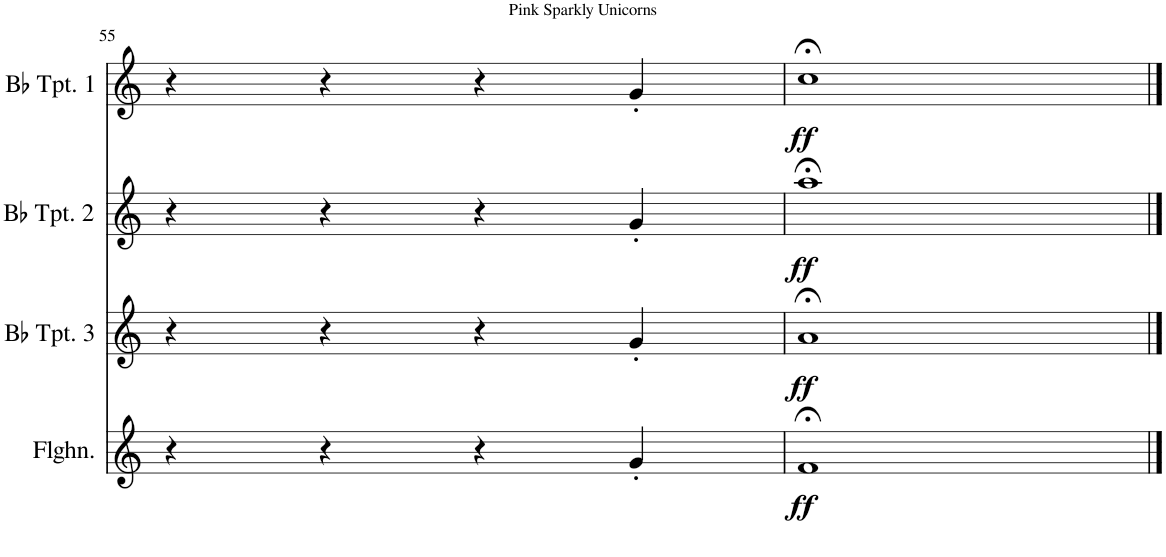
**kern	**dynam	**kern	**dynam	**kern	**dynam	**kern	**dynam
*part4	*part4	*part3	*part3	*part2	*part2	*part1	*part1
*staff4	*staff4	*staff3	*staff3	*staff2	*staff2	*staff1	*staff1
*I"Flugelhorn	*	*I"Bb Trumpet 3	*	*I"Bb Trumpet 2	*	*I"Bb Trumpet 1	*
*I'Flghn.	*	*I'Bb Tpt. 3	*	*I'Bb Tpt. 2	*	*I'Bb Tpt. 1	*
!!LO:PB:g=z
*clefG2	*	*clefG2	*	*clefG2	*	*clefG2	*
*Trd1c2	*	*Trd1c2	*	*Trd1c2	*	*Trd1c2	*
*k[]	*	*k[]	*	*k[]	*	*k[]	*
*M4/4	*	*M4/4	*	*M4/4	*	*M4/4	*
=55	=55	=55	=55	=55	=55	=55	=55
4r	.	4r	.	4r	.	4r	.
4r	.	4r	.	4r	.	4r	.
4r	.	4r	.	4r	.	4r	.
4g'/	.	4g'/	.	4g'/	.	4g'/	.
=56	=56	=56	=56	=56	=56	=56	=56
!	!LO:DY:b	!	!LO:DY:b	!	!LO:DY:b	!	!LO:DY:b
1f;<	ff	1a;<	ff	1aa;<	ff	1cc;<	ff
==	==	==	==	==	==	==	==
*-	*-	*-	*-	*-	*-	*-	*-
